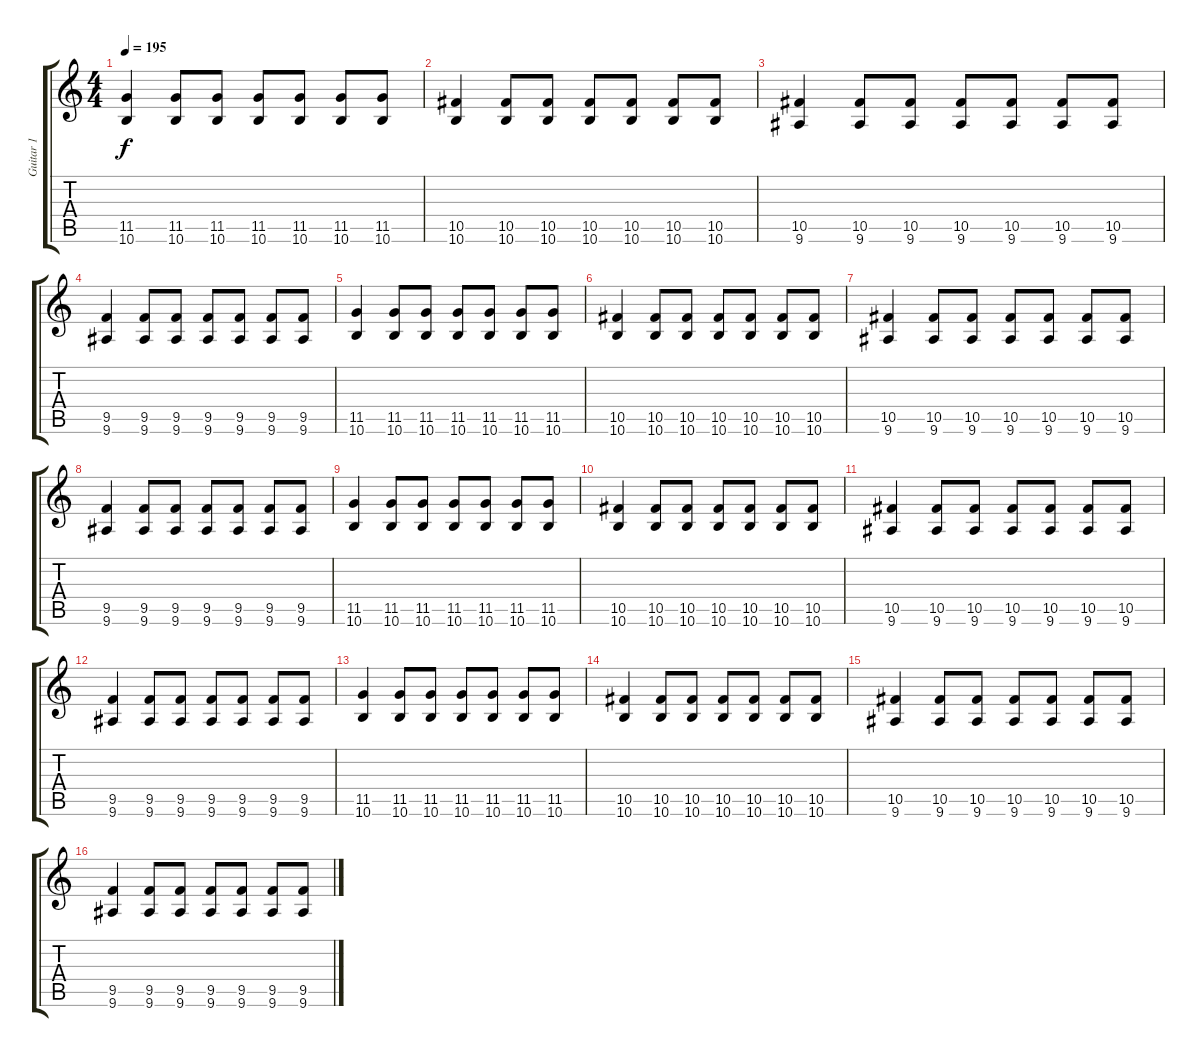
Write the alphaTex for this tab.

\track ("Guitar 1" "Guitar 1") {instrument overdrivenguitar}
\staff {score tabs}
\tuning (Eb4 Bb3 Gb3 Db3 Ab2 Db2) {hide}
\ts (4 4)
\tempo 195
\clef g2
\ks c
(11.5 10.6).4{dy f} (11.5 10.6).8 (11.5 10.6).8 (11.5 10.6).8 (11.5 10.6).8 (11.5 10.6).8 (11.5 10.6).8 |
(10.5 10.6).4 (10.5 10.6).8 (10.5 10.6).8 (10.5 10.6).8 (10.5 10.6).8 (10.5 10.6).8 (10.5 10.6).8 |
(10.5 9.6).4 (10.5 9.6).8 (10.5 9.6).8 (10.5 9.6).8 (10.5 9.6).8 (10.5 9.6).8 (10.5 9.6).8 |
(9.5 9.6).4 (9.5 9.6).8 (9.5 9.6).8 (9.5 9.6).8 (9.5 9.6).8 (9.5 9.6).8 (9.5 9.6).8 |
(11.5 10.6).4 (11.5 10.6).8 (11.5 10.6).8 (11.5 10.6).8 (11.5 10.6).8 (11.5 10.6).8 (11.5 10.6).8 |
(10.5 10.6).4 (10.5 10.6).8 (10.5 10.6).8 (10.5 10.6).8 (10.5 10.6).8 (10.5 10.6).8 (10.5 10.6).8 |
(10.5 9.6).4 (10.5 9.6).8 (10.5 9.6).8 (10.5 9.6).8 (10.5 9.6).8 (10.5 9.6).8 (10.5 9.6).8 |
(9.5 9.6).4 (9.5 9.6).8 (9.5 9.6).8 (9.5 9.6).8 (9.5 9.6).8 (9.5 9.6).8 (9.5 9.6).8 |
(11.5 10.6).4 (11.5 10.6).8 (11.5 10.6).8 (11.5 10.6).8 (11.5 10.6).8 (11.5 10.6).8 (11.5 10.6).8 |
(10.5 10.6).4 (10.5 10.6).8 (10.5 10.6).8 (10.5 10.6).8 (10.5 10.6).8 (10.5 10.6).8 (10.5 10.6).8 |
(10.5 9.6).4 (10.5 9.6).8 (10.5 9.6).8 (10.5 9.6).8 (10.5 9.6).8 (10.5 9.6).8 (10.5 9.6).8 |
(9.5 9.6).4 (9.5 9.6).8 (9.5 9.6).8 (9.5 9.6).8 (9.5 9.6).8 (9.5 9.6).8 (9.5 9.6).8 |
(11.5 10.6).4 (11.5 10.6).8 (11.5 10.6).8 (11.5 10.6).8 (11.5 10.6).8 (11.5 10.6).8 (11.5 10.6).8 |
(10.5 10.6).4 (10.5 10.6).8 (10.5 10.6).8 (10.5 10.6).8 (10.5 10.6).8 (10.5 10.6).8 (10.5 10.6).8 |
(10.5 9.6).4 (10.5 9.6).8 (10.5 9.6).8 (10.5 9.6).8 (10.5 9.6).8 (10.5 9.6).8 (10.5 9.6).8 |
(9.5 9.6).4 (9.5 9.6).8 (9.5 9.6).8 (9.5 9.6).8 (9.5 9.6).8 (9.5 9.6).8 (9.5 9.6).8
